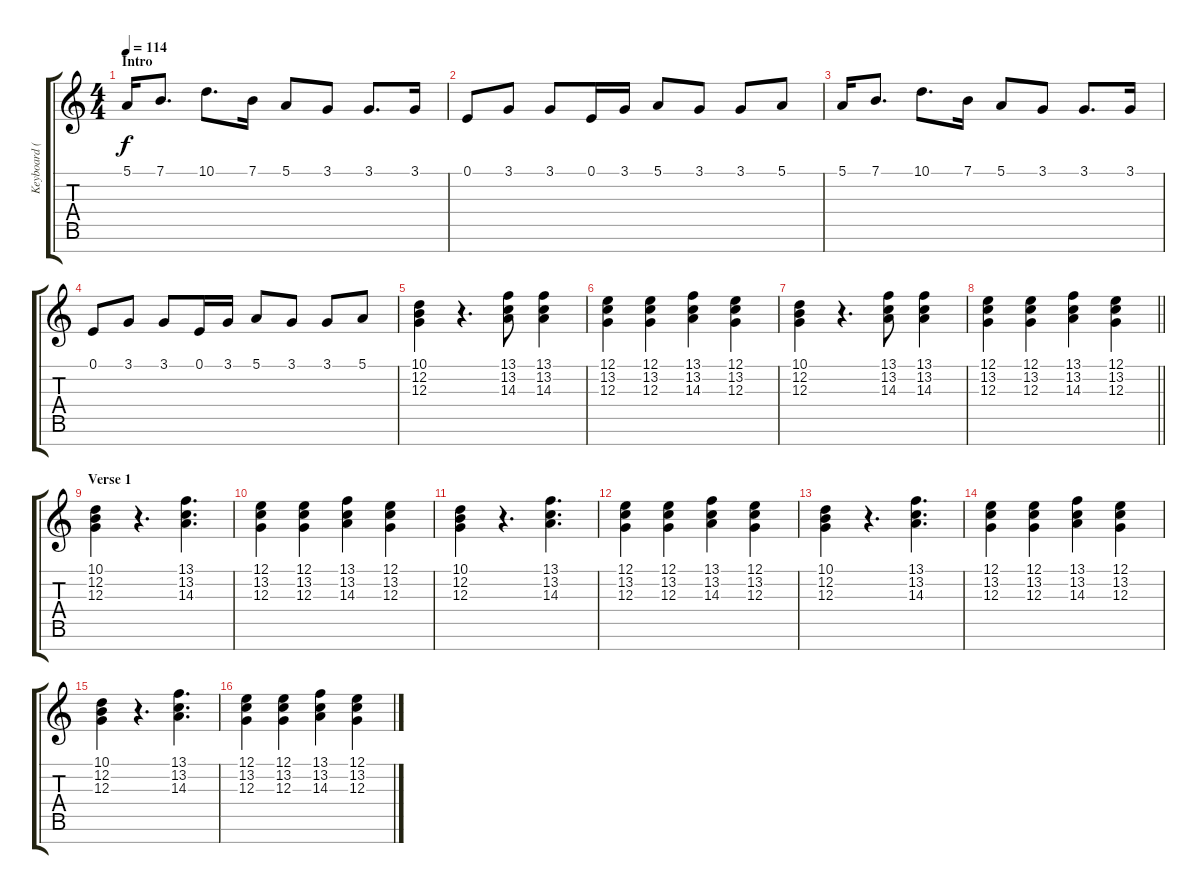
\track ("Keyboard (Organ)" "Keyboard (") {instrument drawbarorgan}
\staff {score tabs}
\tuning (E4 B3 G3 D3 A2 E2 B1) {hide}
\ts (4 4)
\section ("" "Intro")
\tempo 114
\clef g2
\ks c
5.1.16{dy f instrument drawbarorgan} 7.1.8{d} 10.1.8{d} 7.1.16 5.1.8 3.1.8 3.1.8{d} 3.1.16 |
0.1.8 3.1.8 3.1.8 0.1.16 3.1.16 5.1.8 3.1.8 3.1.8 5.1.8 |
5.1.16 7.1.8{d} 10.1.8{d} 7.1.16 5.1.8 3.1.8 3.1.8{d} 3.1.16 |
0.1.8 3.1.8 3.1.8 0.1.16 3.1.16 5.1.8 3.1.8 3.1.8 5.1.8 |
(10.1 12.2 12.3).4 r.4{d} (13.1 13.2 14.3).8 (13.1 13.2 14.3).4 |
(12.1 13.2 12.3).4 (12.1 13.2 12.3).4 (13.1 13.2 14.3).4 (12.1 13.2 12.3).4 |
(10.1 12.2 12.3).4 r.4{d} (13.1 13.2 14.3).8 (13.1 13.2 14.3).4 |
\barLineRight lightlight
(12.1 13.2 12.3).4 (12.1 13.2 12.3).4 (13.1 13.2 14.3).4 (12.1 13.2 12.3).4 |
\section ("" "Verse 1")
(10.1 12.2 12.3).4 r.4{d} (13.1 13.2 14.3).4{d} |
(12.1 13.2 12.3).4 (12.1 13.2 12.3).4 (13.1 13.2 14.3).4 (12.1 13.2 12.3).4 |
(10.1 12.2 12.3).4 r.4{d} (13.1 13.2 14.3).4{d} |
(12.1 13.2 12.3).4 (12.1 13.2 12.3).4 (13.1 13.2 14.3).4 (12.1 13.2 12.3).4 |
(10.1 12.2 12.3).4 r.4{d} (13.1 13.2 14.3).4{d} |
(12.1 13.2 12.3).4 (12.1 13.2 12.3).4 (13.1 13.2 14.3).4 (12.1 13.2 12.3).4 |
(10.1 12.2 12.3).4 r.4{d} (13.1 13.2 14.3).4{d} |
(12.1 13.2 12.3).4 (12.1 13.2 12.3).4 (13.1 13.2 14.3).4 (12.1 13.2 12.3).4
